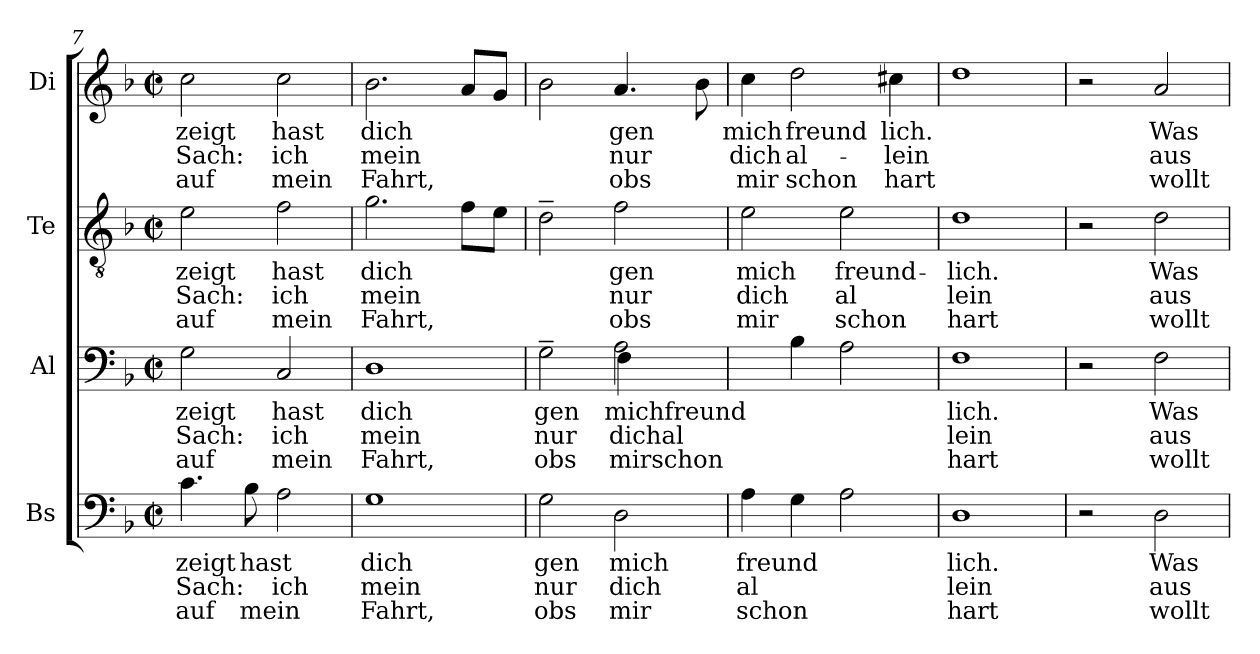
**kern	**text	**text	**text	**kern	**text	**text	**text	**kern	**text	**text	**text	**kern	**text	**text	**text
*part4	*part4	*part4	*part4	*part3	*part3	*part3	*part3	*part2	*part2	*part2	*part2	*part1	*part1	*part1	*part1
*staff4	*staff4	*staff4	*staff4	*staff3	*staff3	*staff3	*staff3	*staff2	*staff2	*staff2	*staff2	*staff1	*staff1	*staff1	*staff1
*I"Bs	*	*	*	*I"Al	*	*	*	*I"Te	*	*	*	*I"Di	*	*	*
*clefF4	*	*	*	*clefF4	*	*	*	*clefGv2	*	*	*	*clefG2	*	*	*
*k[b-]	*	*	*	*k[b-]	*	*	*	*k[b-]	*	*	*	*k[b-]	*	*	*
*F:	*	*	*	*F:	*	*	*	*F:	*	*	*	*F:	*	*	*
*M2/2	*	*	*	*M2/2	*	*	*	*M2/2	*	*	*	*M2/2	*	*	*
*met(c|)	*	*	*	*met(c|)	*	*	*	*met(c|)	*	*	*	*met(c|)	*	*	*
=7	=7	=7	=7	=7	=7	=7	=7	=7	=7	=7	=7	=7	=7	=7	=7
!	!LO:LY:b:rj	!LO:LY:b:rj	!LO:LY:b:rj	!	!LO:LY:b:rj	!LO:LY:b:rj	!LO:LY:b:rj	!	!LO:LY:b:rj	!LO:LY:b:rj	!LO:LY:b:rj	!	!LO:LY:b:rj	!LO:LY:b:rj	!LO:LY:b:rj
4.c\	zeigt	Sach:	auf	2G\	zeigt	Sach:	auf	2e\	zeigt	Sach:	auf	2cc\	zeigt	Sach:	auf
!	!LO:LY:b:rj	!LO:LY:b:rj	!LO:LY:b:rj	!	!	!	!	!	!	!	!	!	!	!	!
8B-\	hast	.	mein	.	.	.	.	.	.	.	.	.	.	.	.
!	!LO:LY:b:rj	!LO:LY:b:rj	!LO:LY:b:rj	!	!LO:LY:b:rj	!LO:LY:b:rj	!LO:LY:b:rj	!	!LO:LY:b:rj	!LO:LY:b:rj	!LO:LY:b:rj	!	!LO:LY:b:rj	!LO:LY:b:rj	!LO:LY:b:rj
2A\	.	ich	.	2C/	hast	ich	mein	2f\	hast	ich	mein	2cc\	hast	ich	mein
=8	=8	=8	=8	=8	=8	=8	=8	=8	=8	=8	=8	=8	=8	=8	=8
!	!LO:LY:b:rj	!LO:LY:b:rj	!LO:LY:b:rj	!	!LO:LY:b:rj	!LO:LY:b:rj	!LO:LY:b:rj	!	!LO:LY:b:rj	!LO:LY:b:rj	!LO:LY:b:rj	!	!LO:LY:b:rj	!LO:LY:b:rj	!LO:LY:b:rj
1G	dich	mein	Fahrt,	1D	dich	mein	Fahrt,	2.g\	dich	mein	Fahrt,	2.b-\	dich	mein	Fahrt,
!	!	!	!	!	!	!	!	!	!LO:LY:b:rj	!LO:LY:b:rj	!LO:LY:b:rj	!	!LO:LY:b:rj	!LO:LY:b:rj	!LO:LY:b:rj
.	.	.	.	.	.	.	.	8f\L	.	.	.	8a/L	.	.	.
!	!	!	!	!	!	!	!	!	!LO:LY:b:rj	!LO:LY:b:rj	!LO:LY:b:rj	!	!LO:LY:b:rj	!LO:LY:b:rj	!LO:LY:b:rj
.	.	.	.	.	.	.	.	8e\J	.	.	.	8g/J	.	.	.
!!LO:LB:g=z
=9	=9	=9	=9	=9	=9	=9	=9	=9	=9	=9	=9	=9	=9	=9	=9
!	!LO:LY:b:rj	!LO:LY:b:rj	!LO:LY:b:rj	!	!LO:LY:b:rj	!LO:LY:b:rj	!LO:LY:b:rj	!	!LO:LY:b:rj	!LO:LY:b:rj	!LO:LY:b:rj	!	!LO:LY:b:rj	!LO:LY:b:rj	!LO:LY:b:rj
*	*	*	*	*^	*	*	*	*	*	*	*	*	*	*	*
2G\	gen	nur	obs	2G~>\	2ryy	gen	nur	obs	2d~>\	.	.	.	2b-\	.	.	.
!	!LO:LY:b:rj	!LO:LY:b:rj	!LO:LY:b:rj	!	!	!LO:LY:b:rj	!LO:LY:b:rj	!LO:LY:b:rj	!	!LO:LY:b:rj	!LO:LY:b:rj	!LO:LY:b:rj	!	!LO:LY:b:rj	!LO:LY:b:rj	!LO:LY:b:rj
2D\	mich	dich	mir	2A\	4F\	michfreund	dichal	mirschon	2f\	gen	nur	obs	4.a/	gen	nur	obs
.	.	.	.	.	4ryy	.	.	.	.	.	.	.	.	.	.	.
!	!	!	!	!	!	!	!	!	!	!	!	!	!	!LO:LY:b:rj	!LO:LY:b:rj	!LO:LY:b:rj
.	.	.	.	.	.	.	.	.	.	.	.	.	8b-\	.	.	.
*	*	*	*	*v	*v	*	*	*	*	*	*	*	*	*	*	*
=10	=10	=10	=10	=10	=10	=10	=10	=10	=10	=10	=10	=10	=10	=10	=10
!	!LO:LY:b:rj	!LO:LY:b:rj	!LO:LY:b:rj	!	!	!	!	!	!LO:LY:b:rj	!LO:LY:b:rj	!LO:LY:b:rj	!	!LO:LY:b:rj	!LO:LY:b:rj	!LO:LY:b:rj
4A\	freund-	-al	schon	4ryy	.	.	.	2e\	mich	dich	mir	4cc\	mich	dich	mir
!	!LO:LY:b:rj	!LO:LY:b:rj	!LO:LY:b:rj	!	!LO:LY:b:rj	!	!	!	!	!	!	!	!LO:LY:b:rj	!LO:LY:b:rj	!LO:LY:b:rj
4G\	-	-	.	4B-\	.	.	.	.	.	.	.	2dd\	freund	al-	-schon
!	!LO:LY:b:rj	!LO:LY:b:rj	!LO:LY:b:rj	!	!LO:LY:b:rj	!	!	!	!LO:LY:b:rj	!LO:LY:b:rj	!LO:LY:b:rj	!	!	!	!
2A\	-	-	.	2A\	.	.	.	2e\	freund-	-al	schon	.	.	.	.
!	!	!	!	!	!	!	!	!	!	!	!	!	!LO:LY:b:rj	!LO:LY:b:rj	!LO:LY:b:rj
.	.	.	.	.	.	.	.	.	.	.	.	4cc#\	lich.	lein	hart
=11	=11	=11	=11	=11	=11	=11	=11	=11	=11	=11	=11	=11	=11	=11	=11
!	!LO:LY:b:rj	!LO:LY:b:rj	!LO:LY:b:rj	!	!LO:LY:b:rj	!LO:LY:b:rj	!LO:LY:b:rj	!	!LO:LY:b:rj	!LO:LY:b:rj	!LO:LY:b:rj	!	!LO:LY:b:rj	!	!
1D	lich.	lein	hart	1F	lich.	lein	hart	1d	lich.	lein	hart	1dd	.	.	.
=12	=12	=12	=12	=12	=12	=12	=12	=12	=12	=12	=12	=12	=12	=12	=12
2r	.	.	.	2r	.	.	.	2r	.	.	.	2r	.	.	.
!	!LO:LY:b:rj	!LO:LY:b:rj	!LO:LY:b:rj	!	!LO:LY:b:rj	!LO:LY:b:rj	!LO:LY:b:rj	!	!LO:LY:b:rj	!LO:LY:b:rj	!LO:LY:b:rj	!	!LO:LY:b:rj	!LO:LY:b:rj	!LO:LY:b:rj
2D\	Was	aus	wollt	2F\	Was	aus	wollt	2d\	Was	aus	wollt	2a/	Was	aus	wollt
=	=	=	=	=	=	=	=	=	=	=	=	=	=	=	=
*-	*-	*-	*-	*-	*-	*-	*-	*-	*-	*-	*-	*-	*-	*-	*-
